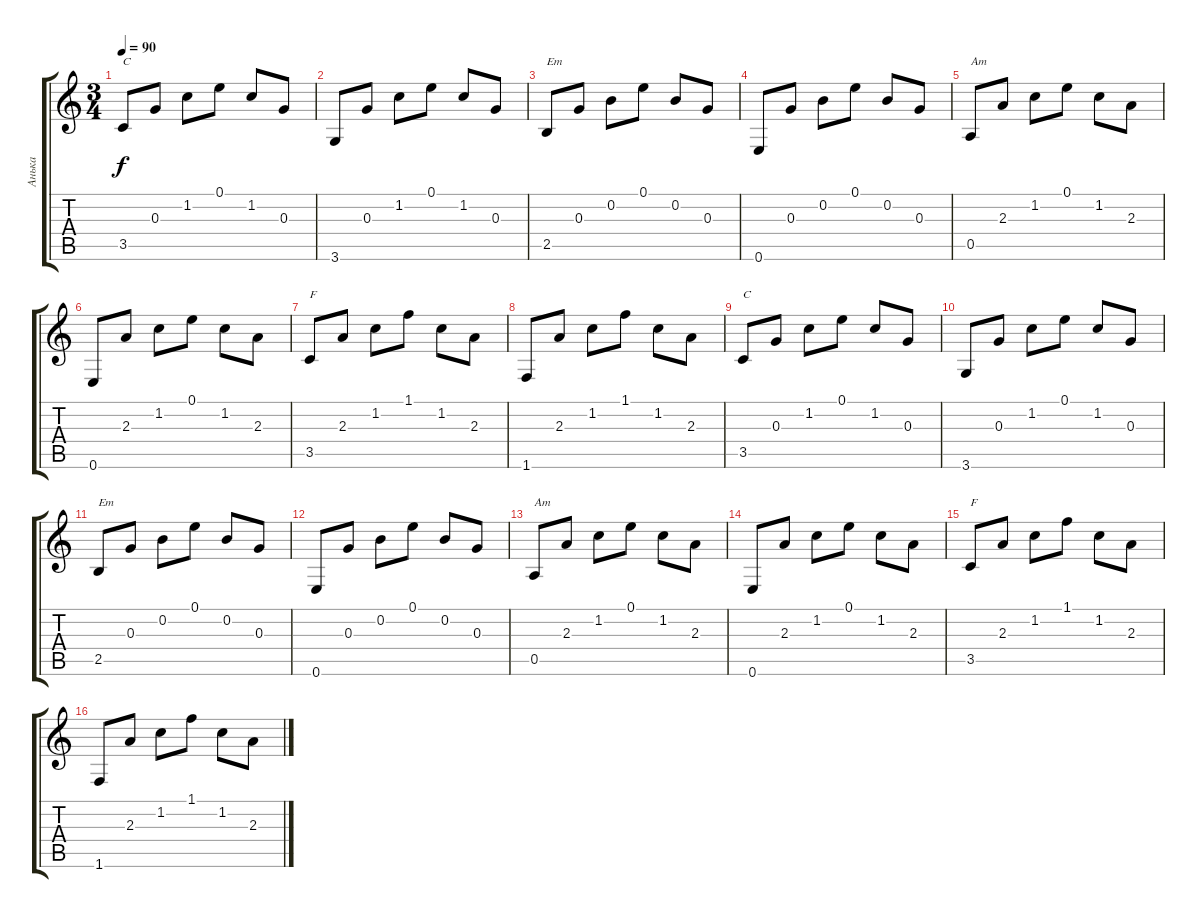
\track ("Анька" "Анька") {instrument electricguitarjazz}
\staff {score tabs}
\tuning (E4 B3 G3 D3 A2 E2) {hide}
\ts (3 4)
\tempo 90
\clef g2
\ks c
3.5.8{txt "C" dy f} 0.3.8 1.2.8 0.1.8 1.2.8 0.3.8 |
3.6.8 0.3.8 1.2.8 0.1.8 1.2.8 0.3.8 |
2.5.8{txt "Em"} 0.3.8 0.2.8 0.1.8 0.2.8 0.3.8 |
0.6.8 0.3.8 0.2.8 0.1.8 0.2.8 0.3.8 |
0.5.8{txt "Am"} 2.3.8 1.2.8 0.1.8 1.2.8 2.3.8 |
0.6.8 2.3.8 1.2.8 0.1.8 1.2.8 2.3.8 |
3.5.8{txt "F"} 2.3.8 1.2.8 1.1.8 1.2.8 2.3.8 |
1.6.8 2.3.8 1.2.8 1.1.8 1.2.8 2.3.8 |
3.5.8{txt "C"} 0.3.8 1.2.8 0.1.8 1.2.8 0.3.8 |
3.6.8 0.3.8 1.2.8 0.1.8 1.2.8 0.3.8 |
2.5.8{txt "Em"} 0.3.8 0.2.8 0.1.8 0.2.8 0.3.8 |
0.6.8 0.3.8 0.2.8 0.1.8 0.2.8 0.3.8 |
0.5.8{txt "Am"} 2.3.8 1.2.8 0.1.8 1.2.8 2.3.8 |
0.6.8 2.3.8 1.2.8 0.1.8 1.2.8 2.3.8 |
3.5.8{txt "F"} 2.3.8 1.2.8 1.1.8 1.2.8 2.3.8 |
1.6.8 2.3.8 1.2.8 1.1.8 1.2.8 2.3.8
